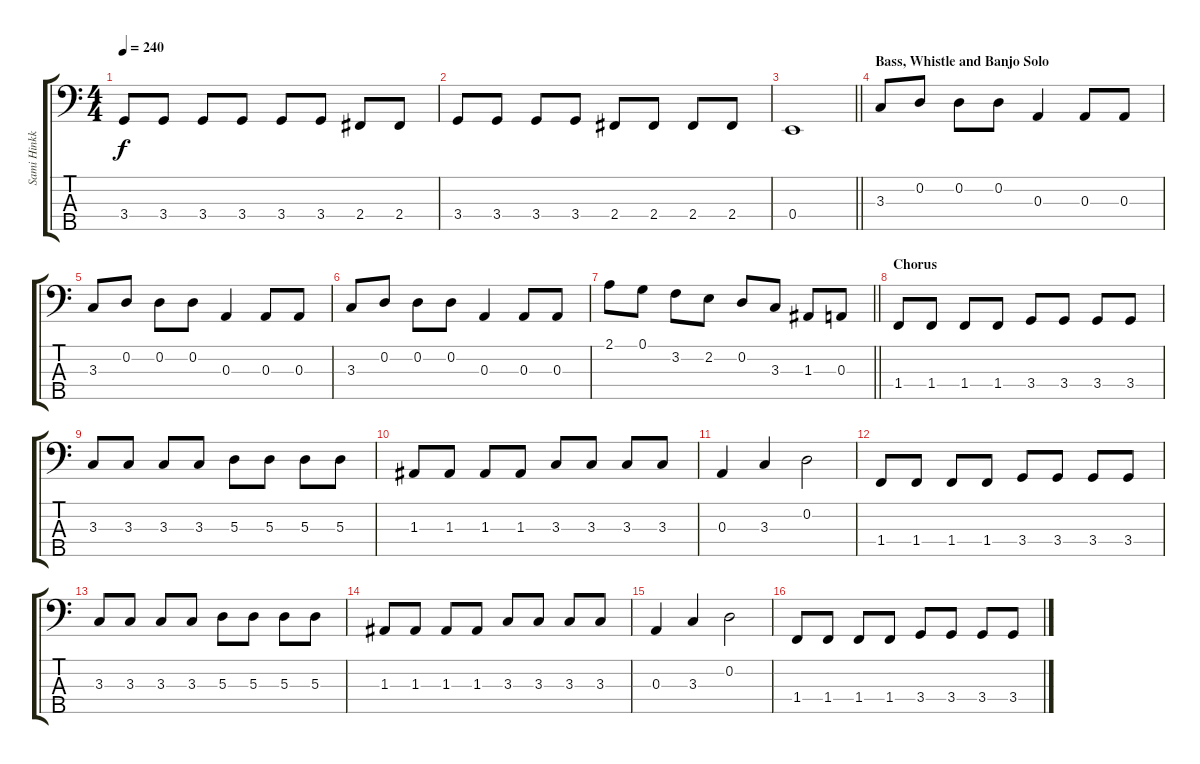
\track ("Sami Hinkka" "Sami Hinkk") {instrument electricbassfinger}
\staff {score tabs}
\tuning (G2 D2 A1 E1 B0) {hide}
\ts (4 4)
\tempo 240
\clef f4
\ks c
3.4.8{dy f} 3.4.8 3.4.8 3.4.8 3.4.8 3.4.8 2.4.8 2.4.8 |
3.4.8 3.4.8 3.4.8 3.4.8 2.4.8 2.4.8 2.4.8 2.4.8 |
\barLineRight lightlight
0.4.1 |
\section ("" "Bass, Whistle and Banjo Solo")
3.3.8 0.2.8 0.2.8 0.2.8 0.3.4 0.3.8 0.3.8 |
3.3.8 0.2.8 0.2.8 0.2.8 0.3.4 0.3.8 0.3.8 |
3.3.8 0.2.8 0.2.8 0.2.8 0.3.4 0.3.8 0.3.8 |
\barLineRight lightlight
2.1.8 0.1.8 3.2.8 2.2.8 0.2.8 3.3.8 1.3.8 0.3.8 |
\section ("" "Chorus")
1.4.8 1.4.8 1.4.8 1.4.8 3.4.8 3.4.8 3.4.8 3.4.8 |
3.3.8 3.3.8 3.3.8 3.3.8 5.3.8 5.3.8 5.3.8 5.3.8 |
1.3.8 1.3.8 1.3.8 1.3.8 3.3.8 3.3.8 3.3.8 3.3.8 |
0.3.4 3.3.4 0.2.2 |
1.4.8 1.4.8 1.4.8 1.4.8 3.4.8 3.4.8 3.4.8 3.4.8 |
3.3.8 3.3.8 3.3.8 3.3.8 5.3.8 5.3.8 5.3.8 5.3.8 |
1.3.8 1.3.8 1.3.8 1.3.8 3.3.8 3.3.8 3.3.8 3.3.8 |
0.3.4 3.3.4 0.2.2 |
1.4.8 1.4.8 1.4.8 1.4.8 3.4.8 3.4.8 3.4.8 3.4.8
